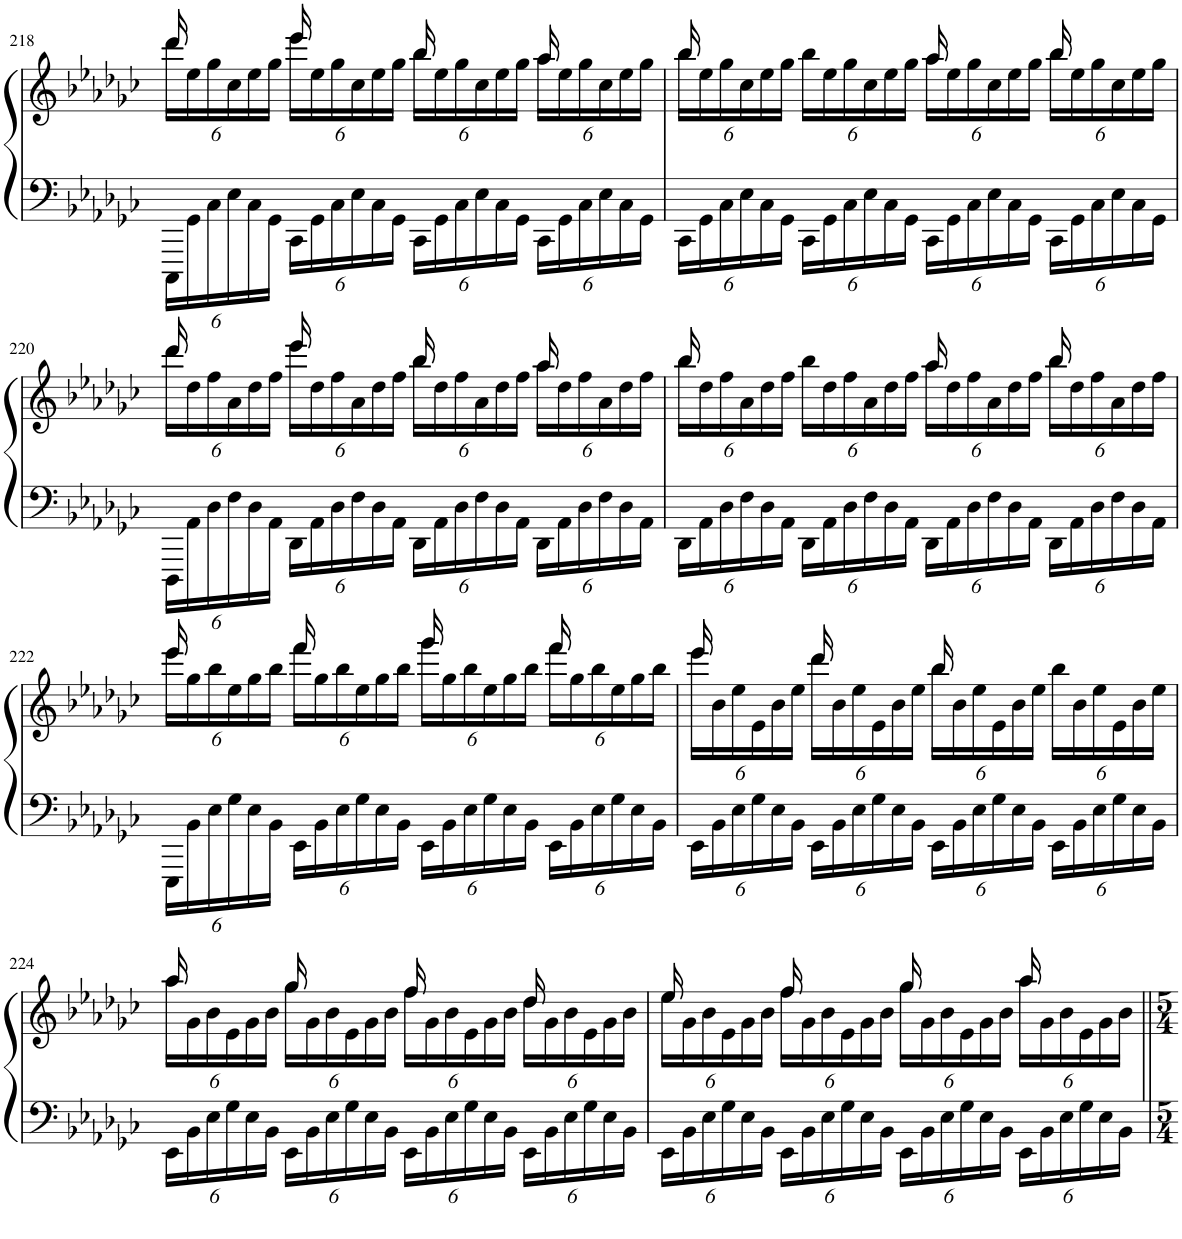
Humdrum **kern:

**kern	**kern
*part2	*part1
*staff2	*staff1
*I"Piano	*I"Piano
*I'Pno	*I'Pno
!!LO:PB:g=z
*clefF4	*clefG2
*k[b-e-a-d-g-c-]	*k[b-e-a-d-g-c-]
*M4/4	*M4/4
*Xbrackettup	*Xbrackettup
=218	=218
*	*^
24CCC-\LL	24ddd-\LL	16ddd-/
24GG-\	24ee-\	.
.	.	8.ryy
24C-\	24gg-\	.
24E-\	24cc-\	.
24C-\	24ee-\	.
24GG-\JJ	24gg-\JJ	.
24CC-\LL	24eee-\LL	16eee-/
24GG-\	24ee-\	.
.	.	8.ryy
24C-\	24gg-\	.
24E-\	24cc-\	.
24C-\	24ee-\	.
24GG-\JJ	24gg-\JJ	.
24CC-\LL	24bb-\LL	16bb-/
24GG-\	24ee-\	.
.	.	8.ryy
24C-\	24gg-\	.
24E-\	24cc-\	.
24C-\	24ee-\	.
24GG-\JJ	24gg-\JJ	.
24CC-\LL	24aa-\LL	16aa-/
24GG-\	24ee-\	.
.	.	8.ryy
24C-\	24gg-\	.
24E-\	24cc-\	.
24C-\	24ee-\	.
24GG-\JJ	24gg-\JJ	.
=219	=219	=219
24CC-\LL	24bb-\LL	16bb-/
24GG-\	24ee-\	.
.	.	4..ryy
24C-\	24gg-\	.
24E-\	24cc-\	.
24C-\	24ee-\	.
24GG-\JJ	24gg-\JJ	.
24CC-\LL	24bb-\LL	.
24GG-\	24ee-\	.
24C-\	24gg-\	.
24E-\	24cc-\	.
24C-\	24ee-\	.
24GG-\JJ	24gg-\JJ	.
24CC-\LL	24aa-\LL	16aa-/
24GG-\	24ee-\	.
.	.	8.ryy
24C-\	24gg-\	.
24E-\	24cc-\	.
24C-\	24ee-\	.
24GG-\JJ	24gg-\JJ	.
24CC-\LL	24bb-\LL	16bb-/
24GG-\	24ee-\	.
.	.	8.ryy
24C-\	24gg-\	.
24E-\	24cc-\	.
24C-\	24ee-\	.
24GG-\JJ	24gg-\JJ	.
!!LO:LB:g=z	!!
=220	=220	=220
24DDD-\LL	24ddd-\LL	16ddd-/
24AA-\	24dd-\	.
.	.	8.ryy
24D-\	24ff\	.
24F\	24a-\	.
24D-\	24dd-\	.
24AA-\JJ	24ff\JJ	.
24DD-\LL	24eee-\LL	16eee-/
24AA-\	24dd-\	.
.	.	8.ryy
24D-\	24ff\	.
24F\	24a-\	.
24D-\	24dd-\	.
24AA-\JJ	24ff\JJ	.
24DD-\LL	24bb-\LL	16bb-/
24AA-\	24dd-\	.
.	.	8.ryy
24D-\	24ff\	.
24F\	24a-\	.
24D-\	24dd-\	.
24AA-\JJ	24ff\JJ	.
24DD-\LL	24aa-\LL	16aa-/
24AA-\	24dd-\	.
.	.	8.ryy
24D-\	24ff\	.
24F\	24a-\	.
24D-\	24dd-\	.
24AA-\JJ	24ff\JJ	.
=221	=221	=221
24DD-\LL	24bb-\LL	16bb-/
24AA-\	24dd-\	.
.	.	4..ryy
24D-\	24ff\	.
24F\	24a-\	.
24D-\	24dd-\	.
24AA-\JJ	24ff\JJ	.
24DD-\LL	24bb-\LL	.
24AA-\	24dd-\	.
24D-\	24ff\	.
24F\	24a-\	.
24D-\	24dd-\	.
24AA-\JJ	24ff\JJ	.
24DD-\LL	24aa-\LL	16aa-/
24AA-\	24dd-\	.
.	.	8.ryy
24D-\	24ff\	.
24F\	24a-\	.
24D-\	24dd-\	.
24AA-\JJ	24ff\JJ	.
24DD-\LL	24bb-\LL	16bb-/
24AA-\	24dd-\	.
.	.	8.ryy
24D-\	24ff\	.
24F\	24a-\	.
24D-\	24dd-\	.
24AA-\JJ	24ff\JJ	.
!!LO:LB:g=z	!!
=222	=222	=222
24EEE-\LL	24eee-\LL	16eee-/
24BB-\	24gg-\	.
.	.	8.ryy
24E-\	24bb-\	.
24G-\	24ee-\	.
24E-\	24gg-\	.
24BB-\JJ	24bb-\JJ	.
24EE-\LL	24fff\LL	16fff/
24BB-\	24gg-\	.
.	.	8.ryy
24E-\	24bb-\	.
24G-\	24ee-\	.
24E-\	24gg-\	.
24BB-\JJ	24bb-\JJ	.
24EE-\LL	24ggg-\LL	16ggg-/
24BB-\	24gg-\	.
.	.	8.ryy
24E-\	24bb-\	.
24G-\	24ee-\	.
24E-\	24gg-\	.
24BB-\JJ	24bb-\JJ	.
24EE-\LL	24fff\LL	16fff/
24BB-\	24gg-\	.
.	.	8.ryy
24E-\	24bb-\	.
24G-\	24ee-\	.
24E-\	24gg-\	.
24BB-\JJ	24bb-\JJ	.
=223	=223	=223
24EE-\LL	24eee-\LL	16eee-/
24BB-\	24b-\	.
.	.	8.ryy
24E-\	24ee-\	.
24G-\	24e-\	.
24E-\	24b-\	.
24BB-\JJ	24ee-\JJ	.
24EE-\LL	24ddd-\LL	16ddd-/
24BB-\	24b-\	.
.	.	8.ryy
24E-\	24ee-\	.
24G-\	24e-\	.
24E-\	24b-\	.
24BB-\JJ	24ee-\JJ	.
24EE-\LL	24bb-\LL	16bb-/
24BB-\	24b-\	.
.	.	4..ryy
24E-\	24ee-\	.
24G-\	24e-\	.
24E-\	24b-\	.
24BB-\JJ	24ee-\JJ	.
24EE-\LL	24bb-\LL	.
24BB-\	24b-\	.
24E-\	24ee-\	.
24G-\	24e-\	.
24E-\	24b-\	.
24BB-\JJ	24ee-\JJ	.
!!LO:LB:g=z	!!
=224	=224	=224
24EE-\LL	24aa-\LL	16aa-/
24BB-\	24g-\	.
.	.	8.ryy
24E-\	24b-\	.
24G-\	24e-\	.
24E-\	24g-\	.
24BB-\JJ	24b-\JJ	.
24EE-\LL	24gg-\LL	16gg-/
24BB-\	24g-\	.
.	.	8.ryy
24E-\	24b-\	.
24G-\	24e-\	.
24E-\	24g-\	.
24BB-\JJ	24b-\JJ	.
24EE-\LL	24ff\LL	16ff/
24BB-\	24g-\	.
.	.	8.ryy
24E-\	24b-\	.
24G-\	24e-\	.
24E-\	24g-\	.
24BB-\JJ	24b-\JJ	.
24EE-\LL	24dd-\LL	16dd-/
24BB-\	24g-\	.
.	.	8.ryy
24E-\	24b-\	.
24G-\	24e-\	.
24E-\	24g-\	.
24BB-\JJ	24b-\JJ	.
=225	=225	=225
24EE-\LL	24ee-\LL	16ee-/
24BB-\	24g-\	.
.	.	8.ryy
24E-\	24b-\	.
24G-\	24e-\	.
24E-\	24g-\	.
24BB-\JJ	24b-\JJ	.
24EE-\LL	24ff\LL	16ff/
24BB-\	24g-\	.
.	.	8.ryy
24E-\	24b-\	.
24G-\	24e-\	.
24E-\	24g-\	.
24BB-\JJ	24b-\JJ	.
24EE-\LL	24gg-\LL	16gg-/
24BB-\	24g-\	.
.	.	8.ryy
24E-\	24b-\	.
24G-\	24e-\	.
24E-\	24g-\	.
24BB-\JJ	24b-\JJ	.
24EE-\LL	24aa-\LL	16aa-/
24BB-\	24g-\	.
.	.	8.ryy
24E-\	24b-\	.
24G-\	24e-\	.
24E-\	24g-\	.
24BB-\JJ	24b-\JJ	.
*	*v	*v
=||	=||
*-	*-
